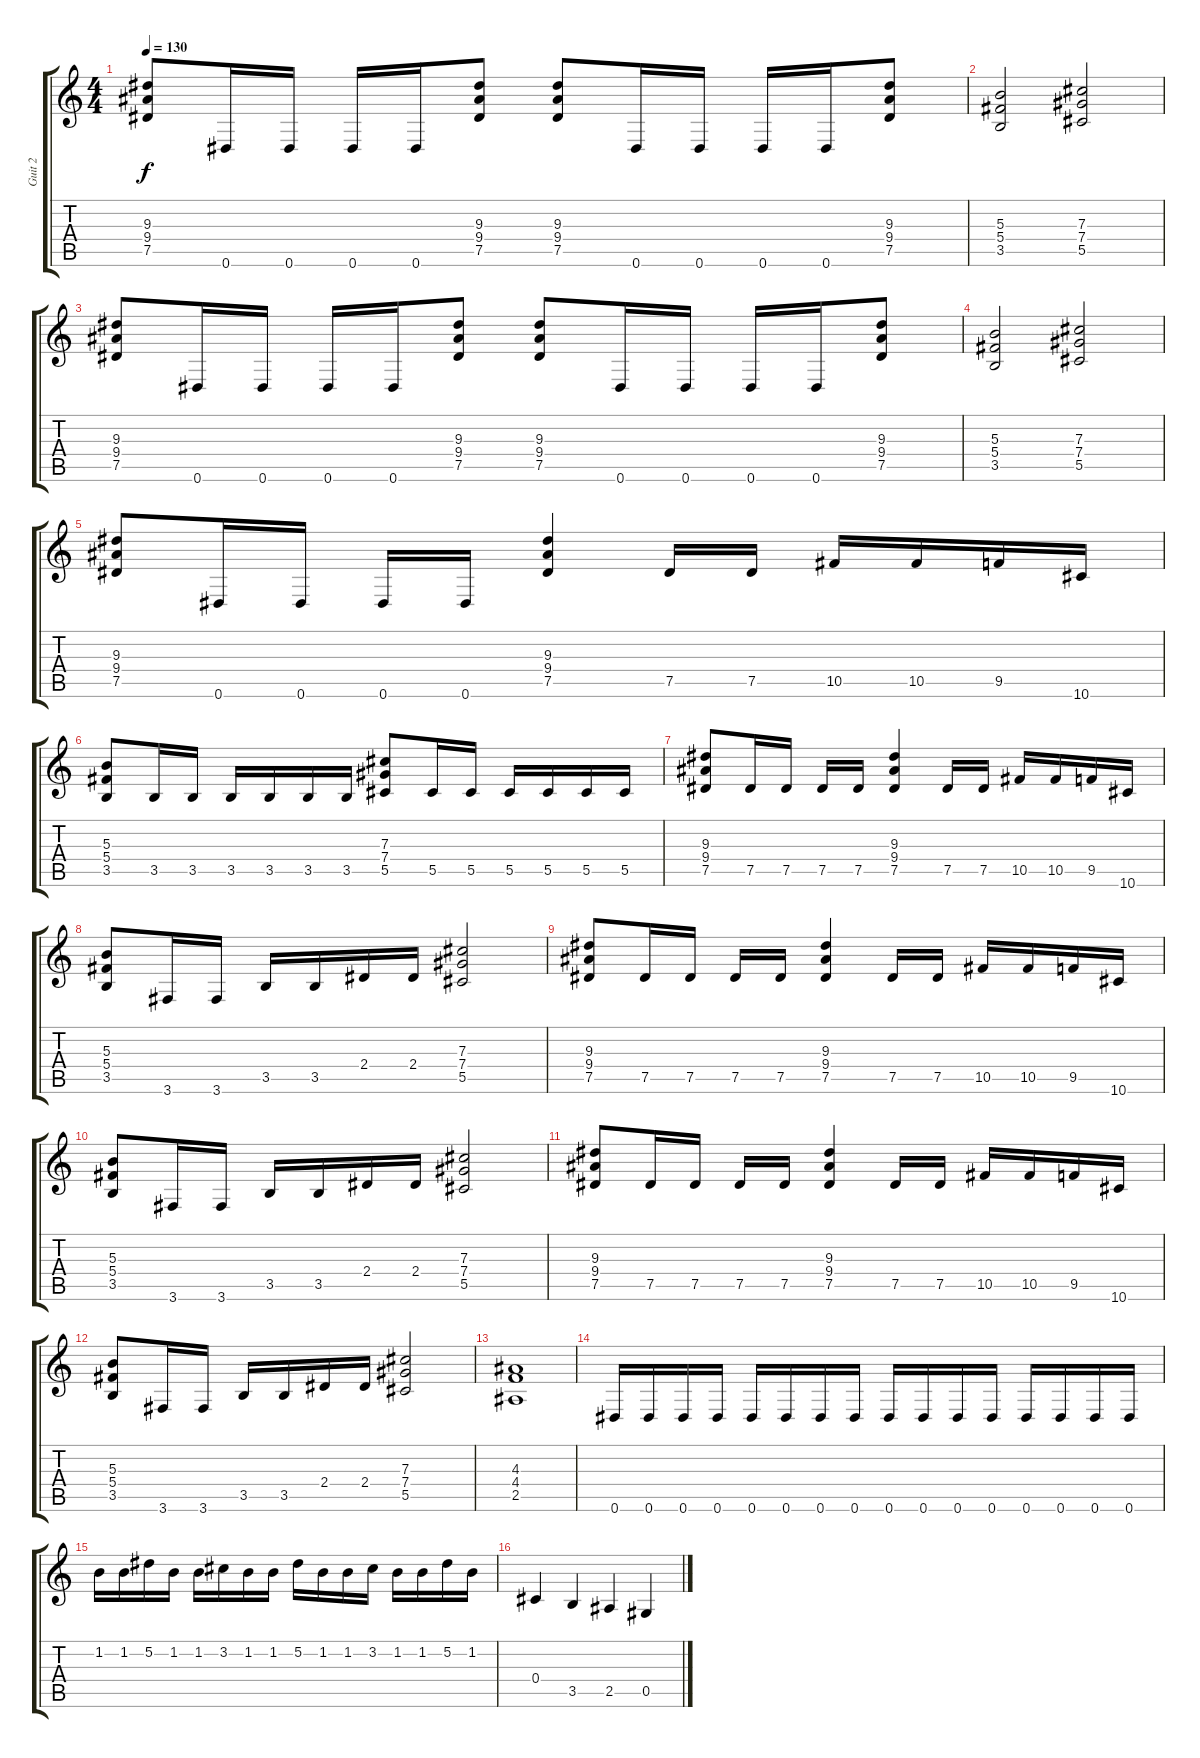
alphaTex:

\track ("Guit 2" "Guit 2") {instrument distortionguitar}
\staff {score tabs}
\tuning (Eb4 Bb3 Gb3 Db3 Ab2 Eb2) {hide}
\ts (4 4)
\tempo 130
\clef g2
\ks c
(9.3 9.4 7.5).8{dy f} 0.6.16 0.6.16 0.6.16 0.6.16 (9.3 9.4 7.5).8 (9.3 9.4 7.5).8 0.6.16 0.6.16 0.6.16 0.6.16 (9.3 9.4 7.5).8 |
(5.3 5.4 3.5).2 (7.3 7.4 5.5).2 |
(9.3 9.4 7.5).8 0.6.16 0.6.16 0.6.16 0.6.16 (9.3 9.4 7.5).8 (9.3 9.4 7.5).8 0.6.16 0.6.16 0.6.16 0.6.16 (9.3 9.4 7.5).8 |
(5.3 5.4 3.5).2 (7.3 7.4 5.5).2 |
(9.3 9.4 7.5).8 0.6.16 0.6.16 0.6.16 0.6.16 (9.3 9.4 7.5).4 7.5.16 7.5.16 10.5.16 10.5.16 9.5.16 10.6.16 |
(5.3 5.4 3.5).8 3.5.16 3.5.16 3.5.16 3.5.16 3.5.16 3.5.16 (7.3 7.4 5.5).8 5.5.16 5.5.16 5.5.16 5.5.16 5.5.16 5.5.16 |
(9.3 9.4 7.5).8 7.5.16 7.5.16 7.5.16 7.5.16 (9.3 9.4 7.5).4 7.5.16 7.5.16 10.5.16 10.5.16 9.5.16 10.6.16 |
(5.3 5.4 3.5).8 3.6.16 3.6.16 3.5.16 3.5.16 2.4.16 2.4.16 (7.3 7.4 5.5).2 |
(9.3 9.4 7.5).8 7.5.16 7.5.16 7.5.16 7.5.16 (9.3 9.4 7.5).4 7.5.16 7.5.16 10.5.16 10.5.16 9.5.16 10.6.16 |
(5.3 5.4 3.5).8 3.6.16 3.6.16 3.5.16 3.5.16 2.4.16 2.4.16 (7.3 7.4 5.5).2 |
(9.3 9.4 7.5).8 7.5.16 7.5.16 7.5.16 7.5.16 (9.3 9.4 7.5).4 7.5.16 7.5.16 10.5.16 10.5.16 9.5.16 10.6.16 |
(5.3 5.4 3.5).8 3.6.16 3.6.16 3.5.16 3.5.16 2.4.16 2.4.16 (7.3 7.4 5.5).2 |
(4.3 4.4 2.5).1 |
0.6.16 0.6.16 0.6.16 0.6.16 0.6.16 0.6.16 0.6.16 0.6.16 0.6.16 0.6.16 0.6.16 0.6.16 0.6.16 0.6.16 0.6.16 0.6.16 |
1.2.16 1.2.16 5.2.16 1.2.16 1.2.16 3.2.16 1.2.16 1.2.16 5.2.16 1.2.16 1.2.16 3.2.16 1.2.16 1.2.16 5.2.16 1.2.16 |
0.4.4 3.5.4 2.5.4 0.5.4
